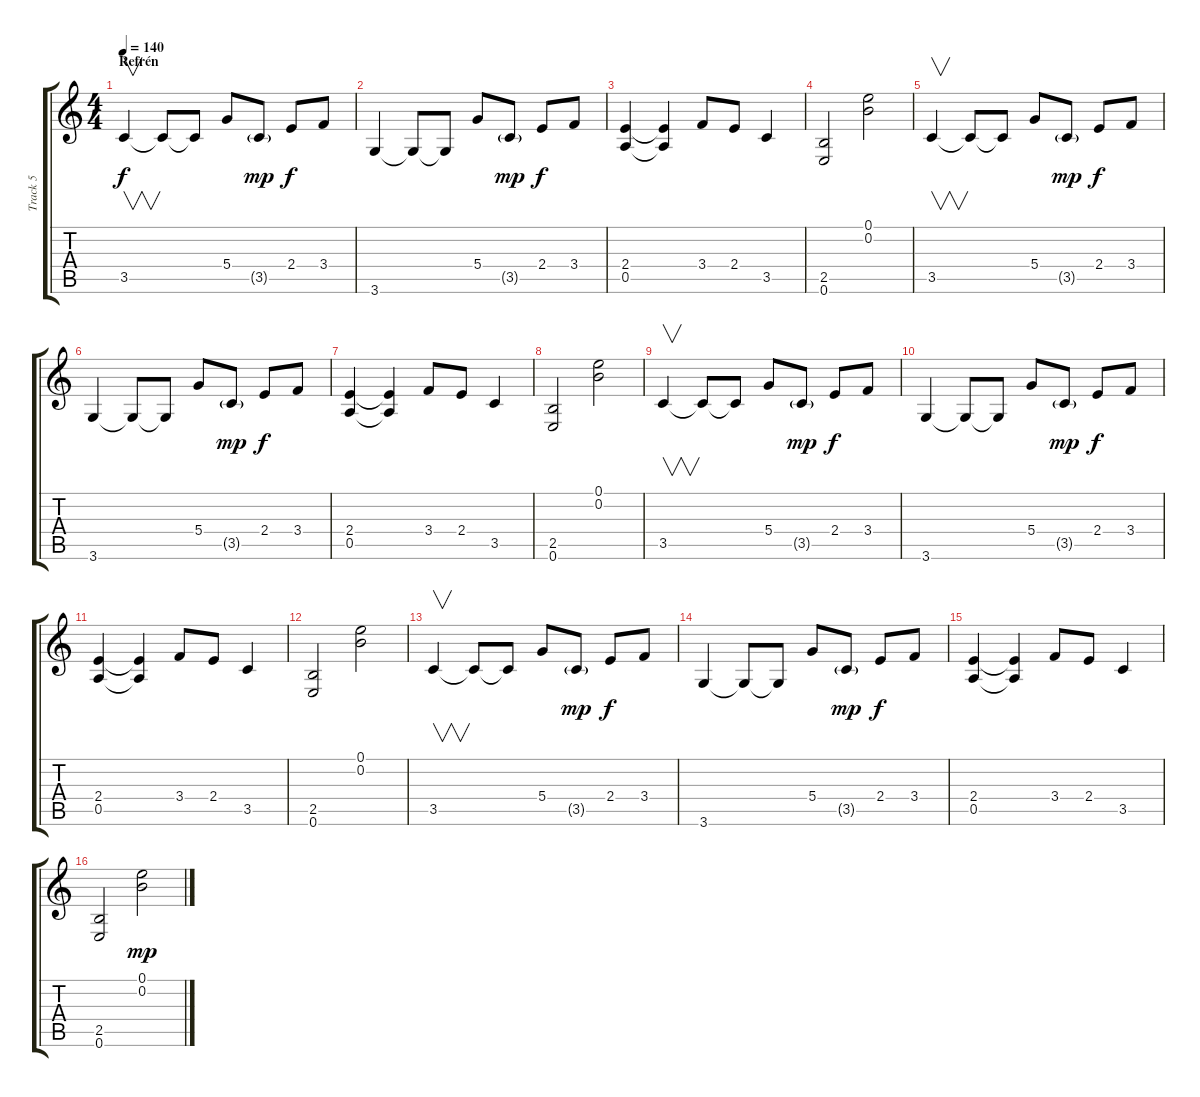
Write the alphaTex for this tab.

\track ("Track 5" "Track 5") {instrument distortionguitar}
\staff {score tabs}
\tuning (E4 B3 G3 D3 A2 E2) {hide}
\ts (4 4)
\section ("" "Refrén")
\tempo 140
\clef g2
\ks c
3.5.4{v dy f} 3.5{t}.8 3.5{t}.8 5.4.8 3.5{g}.8{dy mp} 2.4.8{dy f} 3.4.8 |
3.6.4 3.6{t}.8 3.6{t}.8 5.4.8 3.5{g}.8{dy mp} 2.4.8{dy f} 3.4.8 |
(2.4 0.5).4 (2.4{t} 0.5{t}).4 3.4.8 2.4.8 3.5.4 |
(2.5 0.6).2 (0.1 0.2).2 |
3.5.4{v} 3.5{t}.8 3.5{t}.8 5.4.8 3.5{g}.8{dy mp} 2.4.8{dy f} 3.4.8 |
3.6.4 3.6{t}.8 3.6{t}.8 5.4.8 3.5{g}.8{dy mp} 2.4.8{dy f} 3.4.8 |
(2.4 0.5).4 (2.4{t} 0.5{t}).4 3.4.8 2.4.8 3.5.4 |
(2.5 0.6).2 (0.1 0.2).2 |
3.5.4{v} 3.5{t}.8 3.5{t}.8 5.4.8 3.5{g}.8{dy mp} 2.4.8{dy f} 3.4.8 |
3.6.4 3.6{t}.8 3.6{t}.8 5.4.8 3.5{g}.8{dy mp} 2.4.8{dy f} 3.4.8 |
(2.4 0.5).4 (2.4{t} 0.5{t}).4 3.4.8 2.4.8 3.5.4 |
(2.5 0.6).2 (0.1 0.2).2 |
3.5.4{v} 3.5{t}.8 3.5{t}.8 5.4.8 3.5{g}.8{dy mp} 2.4.8{dy f} 3.4.8 |
3.6.4 3.6{t}.8 3.6{t}.8 5.4.8 3.5{g}.8{dy mp} 2.4.8{dy f} 3.4.8 |
(2.4 0.5).4 (2.4{t} 0.5{t}).4 3.4.8 2.4.8 3.5.4 |
(2.5 0.6).2 (0.1 0.2).2{dy mp}
